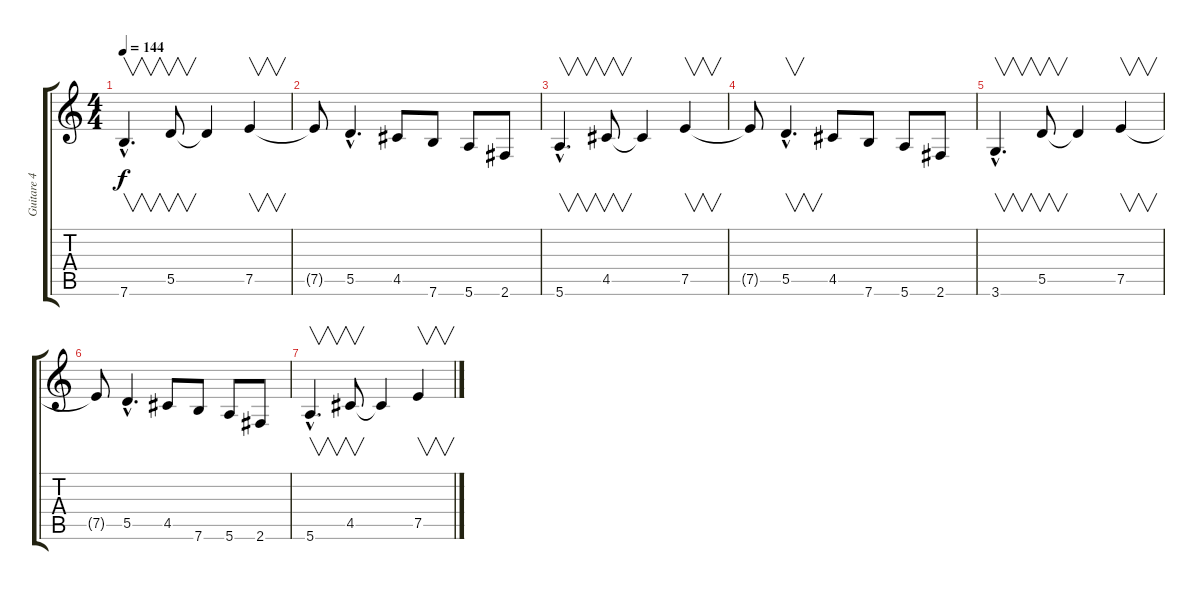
\track ("Guitare 4 ( Electrique )" "Guitare 4 ") {instrument distortionguitar}
\staff {score tabs}
\tuning (E4 B3 G3 D3 A2 E2) {hide}
\ts (4 4)
\tempo 144
\clef g2
\ks c
7.6{hac}.4{v d dy f} 5.5.8{v} 5.5{t}.4 7.5.4{v} |
7.5{t}.8 5.5{hac}.4{d} 4.5.8 7.6.8 5.6.8 2.6.8 |
5.6{hac}.4{v d} 4.5.8{v} 4.5{t}.4 7.5.4{v} |
7.5{t}.8 5.5{hac}.4{v d} 4.5.8 7.6.8 5.6.8 2.6.8 |
3.6{hac}.4{v d} 5.5.8{v} 5.5{t}.4 7.5.4{v} |
7.5{t}.8 5.5{hac}.4{d} 4.5.8 7.6.8 5.6.8 2.6.8 |
5.6{hac}.4{v d volume 0} 4.5.8{v} 4.5{t}.4 7.5.4{v}
